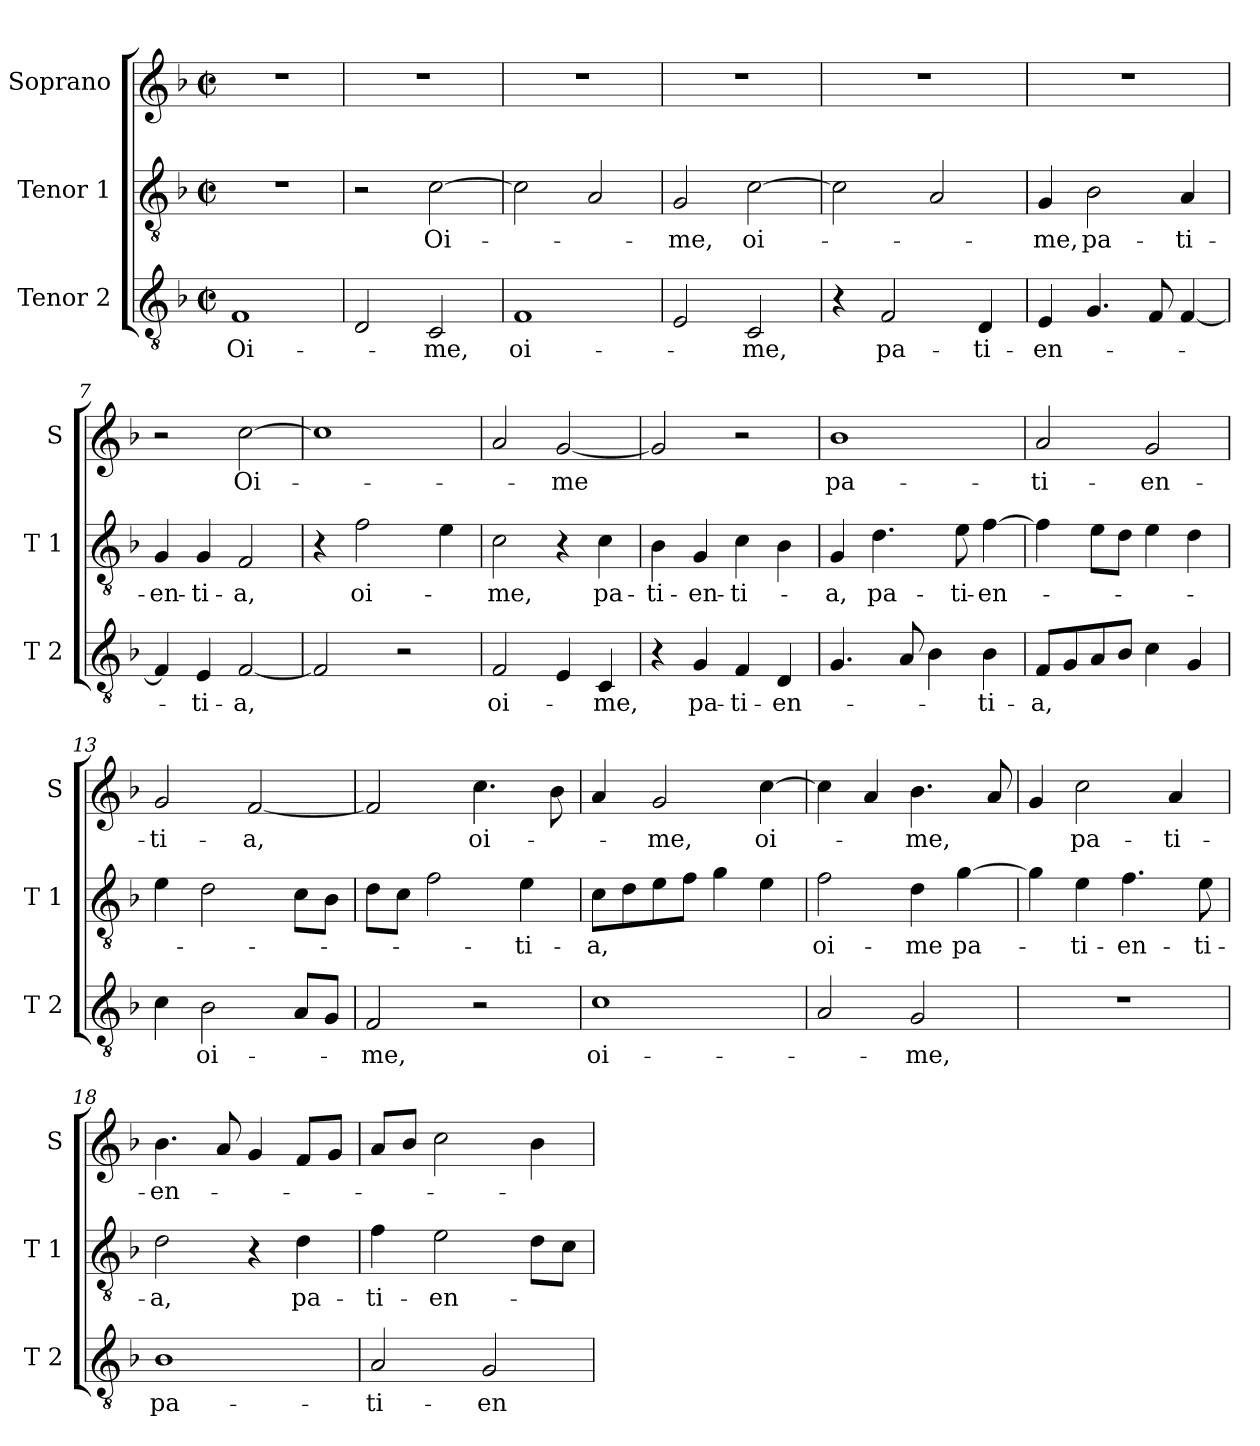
**kern	**text	**kern	**text	**kern	**text
*part3	*part3	*part2	*part2	*part1	*part1
*staff3	*staff3	*staff2	*staff2	*staff1	*staff1
*I"Tenor 2	*	*I"Tenor 1	*	*I"Soprano	*
*I'T 2	*	*I'T 1	*	*I'S	*
*clefGv2	*	*clefGv2	*	*clefG2	*
*k[b-]	*	*k[b-]	*	*k[b-]	*
*F:	*	*F:	*	*F:	*
*M2/2	*	*M2/2	*	*M2/2	*
*met(c|)	*	*met(c|)	*	*met(c|)	*
=1	=1	=1	=1	=1	=1
!	!LO:LY:b	!	!	!	!
1F	Oi-	1r	.	1r	.
=2	=2	=2	=2	=2	=2
2D/	.	2r	.	1r	.
!	!LO:LY:b	!	!LO:LY:b	!	!
2C/	-me,	[2c\	Oi-	.	.
=3	=3	=3	=3	=3	=3
!	!LO:LY:b	!	!	!	!
1F	oi-	2c\]	.	1r	.
.	.	2A/	.	.	.
=4	=4	=4	=4	=4	=4
!	!	!	!LO:LY:b	!	!
2E/	.	2G/	-me,	1r	.
!	!LO:LY:b	!	!LO:LY:b	!	!
2C/	-me,	[2c\	oi-	.	.
=5	=5	=5	=5	=5	=5
4r	.	2c\]	.	1r	.
!	!LO:LY:b	!	!	!	!
2F/	pa-	.	.	.	.
.	.	2A/	.	.	.
!	!LO:LY:b	!	!	!	!
4D/	-ti-	.	.	.	.
!!LO:LB:g=z
=6	=6	=6	=6	=6	=6
!	!LO:LY:b	!	!LO:LY:b	!	!
4E/	-en-	4G/	-me,	1r	.
!	!	!	!LO:LY:b	!	!
4.G/	.	2B-\	pa-	.	.
8F/	.	.	.	.	.
!	!	!	!LO:LY:b	!	!
[4F/	.	4A/	-ti-	.	.
=7	=7	=7	=7	=7	=7
!	!	!	!LO:LY:b	!	!
4F/]	.	4G/	-en-	2r	.
!	!LO:LY:b	!	!LO:LY:b	!	!
4E/	-ti-	4G/	-ti-	.	.
!	!LO:LY:b	!	!LO:LY:b	!	!LO:LY:b
[2F/	-a,	2F/	-a,	[2cc\	Oi-
=8	=8	=8	=8	=8	=8
2F/]	.	4r	.	1cc]	.
!	!	!	!LO:LY:b	!	!
.	.	2f\	oi-	.	.
2r	.	.	.	.	.
.	.	4e\	.	.	.
=9	=9	=9	=9	=9	=9
!	!LO:LY:b	!	!LO:LY:b	!	!
2F/	oi-	2c\	-me,	2a/	.
!	!	!	!	!	!LO:LY:b
4E/	.	4r	.	[2g/	-me
!	!LO:LY:b	!	!LO:LY:b	!	!
4C/	-me,	4c\	pa-	.	.
=10	=10	=10	=10	=10	=10
!	!	!	!LO:LY:b	!	!
4r	.	4B-\	-ti-	2g/]	.
!	!LO:LY:b	!	!LO:LY:b	!	!
4G/	pa-	4G/	-en-	.	.
!	!LO:LY:b	!	!LO:LY:b	!	!
4F/	-ti-	4c\	-ti-	2r	.
!	!LO:LY:b	!	!	!	!
4D/	-en-	4B-\	.	.	.
!!LO:LB:g=z
=11	=11	=11	=11	=11	=11
!	!	!	!LO:LY:b	!	!LO:LY:b
4.G/	.	4G/	-a,	1b-	pa-
!	!	!	!LO:LY:b	!	!
.	.	4.d\	pa-	.	.
8A/	.	.	.	.	.
4B-\	.	.	.	.	.
!	!	!	!LO:LY:b	!	!
.	.	8e\	-ti-	.	.
!	!LO:LY:b	!	!LO:LY:b	!	!
4B-\	-ti-	[4f\	-en-	.	.
=12	=12	=12	=12	=12	=12
!	!LO:LY:b	!	!	!	!LO:LY:b
8F/L	-a,	4f\]	.	2a/	-ti-
8G/	.	.	.	.	.
8A/	.	8e\L	.	.	.
8B-/J	.	8d\J	.	.	.
!	!	!	!	!	!LO:LY:b
4c\	.	4e\	.	2g/	-en-
4G/	.	4d\	.	.	.
=13	=13	=13	=13	=13	=13
!	!	!	!	!	!LO:LY:b
4c\	.	4e\	.	2g/	-ti-
!	!LO:LY:b	!	!	!	!
2B-\	oi-	2d\	.	.	.
!	!	!	!	!	!LO:LY:b
.	.	.	.	[2f/	-a,
8A/L	.	8c\L	.	.	.
8G/J	.	8B-\J	.	.	.
=14	=14	=14	=14	=14	=14
!	!LO:LY:b	!	!	!	!
2F/	-me,	8d\L	.	2f/]	.
.	.	8c\J	.	.	.
.	.	2f\	.	.	.
!	!	!	!	!	!LO:LY:b
2r	.	.	.	4.cc\	oi-
!	!	!	!LO:LY:b	!	!
.	.	4e\	-ti-	.	.
.	.	.	.	8b-\	.
=15	=15	=15	=15	=15	=15
!	!LO:LY:b	!	!LO:LY:b	!	!
1c	oi-	8c\L	-a,	4a/	.
.	.	8d\	.	.	.
!	!	!	!	!	!LO:LY:b
.	.	8e\	.	2g/	-me,
.	.	8f\J	.	.	.
.	.	4g\	.	.	.
!	!	!	!	!	!LO:LY:b
.	.	4e\	.	[4cc\	oi-
!!LO:PB:g=z
=16	=16	=16	=16	=16	=16
!	!	!	!LO:LY:b	!	!
2A/	.	2f\	oi-	4cc\]	.
.	.	.	.	4a/	.
!	!LO:LY:b	!	!LO:LY:b	!	!LO:LY:b
2G/	-me,	4d\	-me	4.b-\	-me,
!	!	!	!LO:LY:b	!	!
.	.	[4g\	pa-	.	.
.	.	.	.	8a/	.
=17	=17	=17	=17	=17	=17
1r	.	4g\]	.	4g/	.
!	!	!	!LO:LY:b	!	!LO:LY:b
.	.	4e\	-ti-	2cc\	pa-
!	!	!	!LO:LY:b	!	!
.	.	4.f\	-en-	.	.
!	!	!	!	!	!LO:LY:b
.	.	.	.	4a/	-ti-
!	!	!	!LO:LY:b	!	!
.	.	8e\	-ti-	.	.
=18	=18	=18	=18	=18	=18
!	!LO:LY:b	!	!LO:LY:b	!	!LO:LY:b
1B-	pa-	2d\	-a,	4.b-\	-en-
.	.	.	.	8a/	.
.	.	4r	.	4g/	.
!	!	!	!LO:LY:b	!	!
.	.	4d\	pa-	8f/L	.
.	.	.	.	8g/J	.
=19	=19	=19	=19	=19	=19
!	!LO:LY:b	!	!LO:LY:b	!	!
2A/	-ti-	4f\	-ti-	8a/L	.
.	.	.	.	8b-/J	.
!	!	!	!LO:LY:b	!	!
.	.	2e\	-en-	2cc\	.
!	!LO:LY:b	!	!	!	!
2G/	-en-	.	.	.	.
.	.	8d\L	.	4b-\	.
.	.	8c\J	.	.	.
=	=	=	=	=	=
*-	*-	*-	*-	*-	*-
